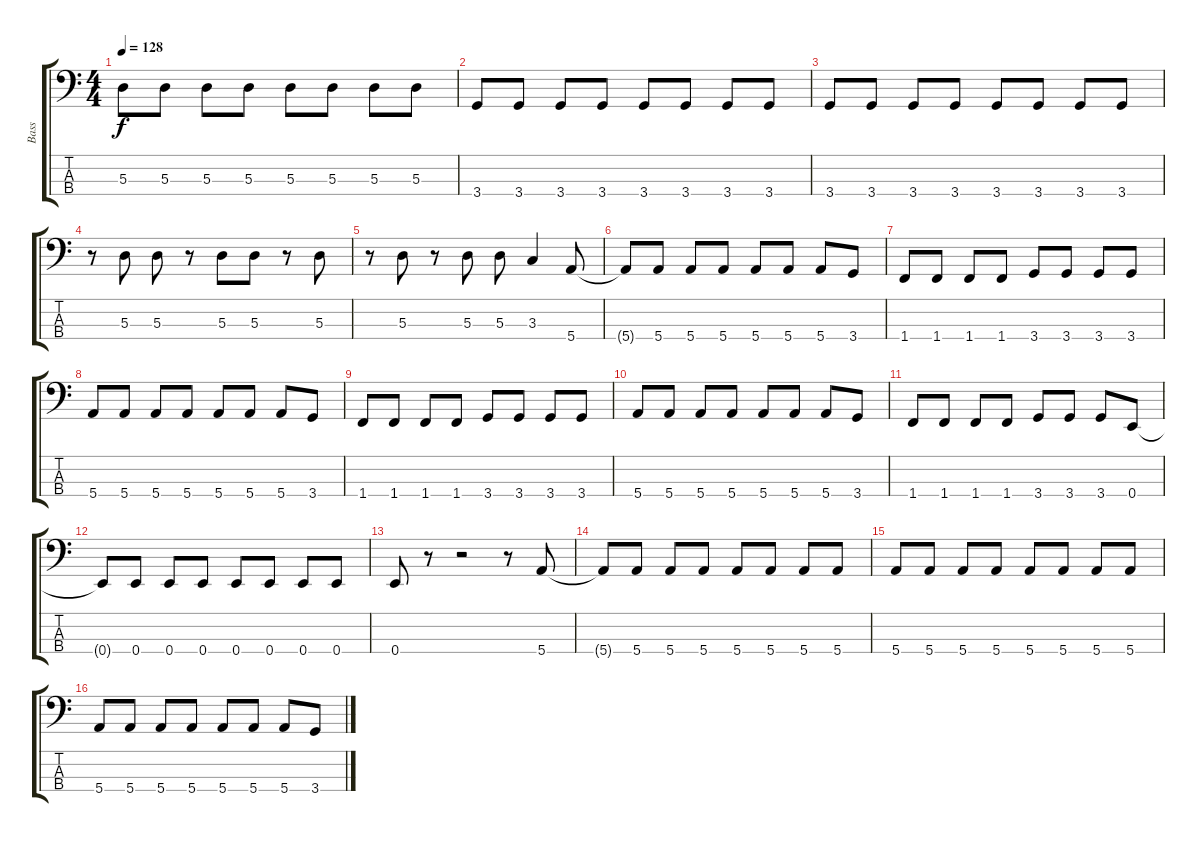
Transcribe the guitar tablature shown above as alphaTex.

\track ("Bass" "Bass") {instrument slapbass1}
\staff {score tabs}
\tuning (G2 D2 A1 E1) {hide}
\ts (4 4)
\tempo 128
\clef f4
\ks c
5.3.8{dy f} 5.3.8 5.3.8 5.3.8 5.3.8 5.3.8 5.3.8 5.3.8 |
3.4.8 3.4.8 3.4.8 3.4.8 3.4.8 3.4.8 3.4.8 3.4.8 |
3.4.8 3.4.8 3.4.8 3.4.8 3.4.8 3.4.8 3.4.8 3.4.8 |
r.8 5.3.8 5.3.8 r.8 5.3.8 5.3.8 r.8 5.3.8 |
r.8 5.3.8 r.8 5.3.8 5.3.8 3.3.4 5.4.8 |
5.4{t}.8 5.4.8 5.4.8 5.4.8 5.4.8 5.4.8 5.4.8 3.4.8 |
1.4.8 1.4.8 1.4.8 1.4.8 3.4.8 3.4.8 3.4.8 3.4.8 |
5.4.8 5.4.8 5.4.8 5.4.8 5.4.8 5.4.8 5.4.8 3.4.8 |
1.4.8 1.4.8 1.4.8 1.4.8 3.4.8 3.4.8 3.4.8 3.4.8 |
5.4.8 5.4.8 5.4.8 5.4.8 5.4.8 5.4.8 5.4.8 3.4.8 |
1.4.8 1.4.8 1.4.8 1.4.8 3.4.8 3.4.8 3.4.8 0.4.8 |
0.4{t}.8 0.4.8 0.4.8 0.4.8 0.4.8 0.4.8 0.4.8 0.4.8 |
0.4.8 r.8 r.2 r.8 5.4.8 |
5.4{t}.8 5.4.8 5.4.8 5.4.8 5.4.8 5.4.8 5.4.8 5.4.8 |
5.4.8 5.4.8 5.4.8 5.4.8 5.4.8 5.4.8 5.4.8 5.4.8 |
5.4.8 5.4.8 5.4.8 5.4.8 5.4.8 5.4.8 5.4.8 3.4.8
